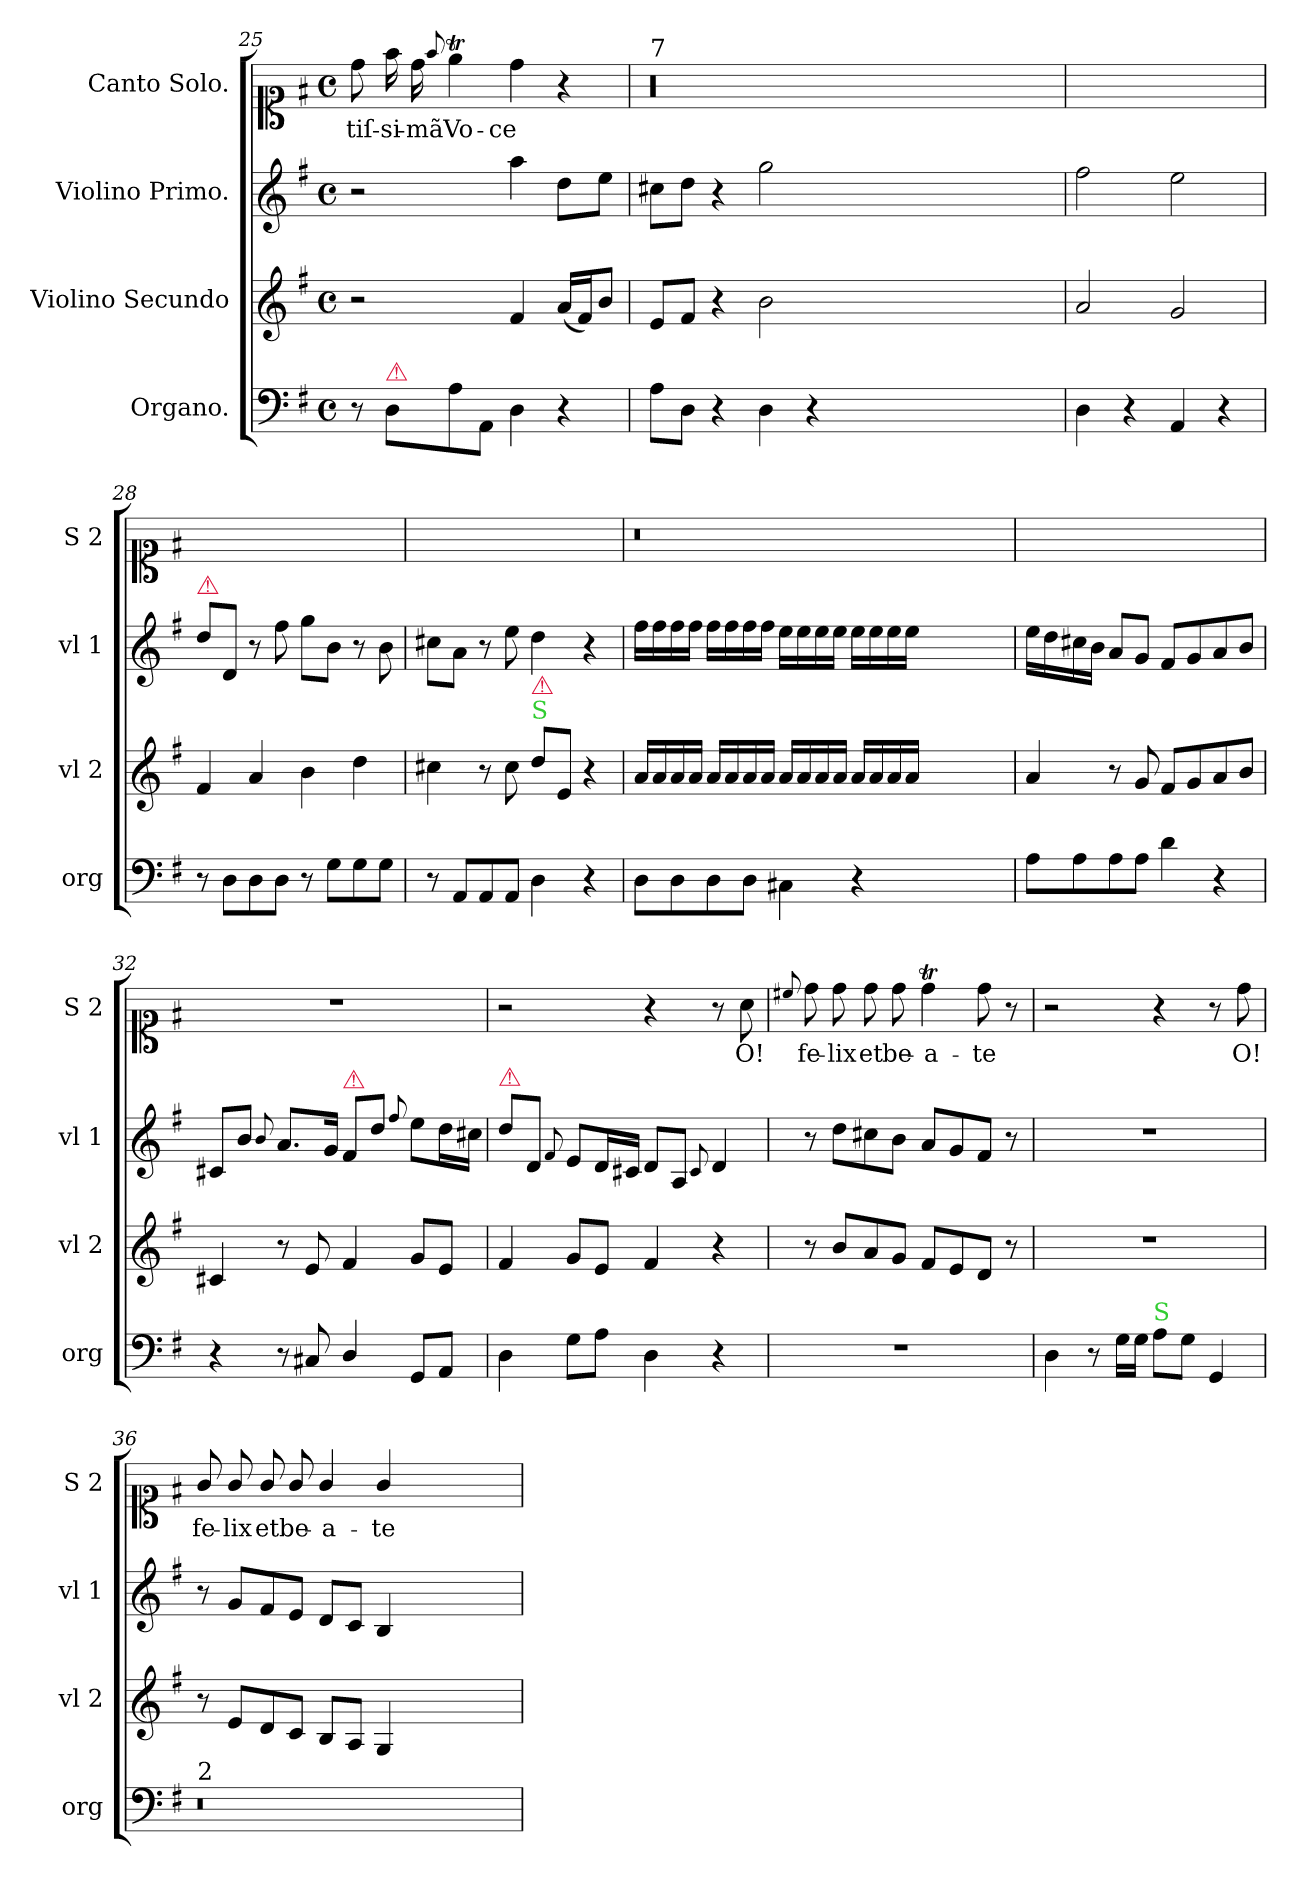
**kern	**dynam	**kern	**dynam	**kern	**dynam	**kern	**text
*part4	*part4	*part3	*part3	*part2	*part2	*part1	*part1
*staff4	*staff4	*staff3	*staff3	*staff2	*staff2	*staff1	*staff1
*I"Organo.	*	*I"Violino Secundo	*	*I"Violino Primo.	*	*I"Canto Solo.	*
*I'org	*	*I'vl 2	*	*I'vl 1	*	*I'S 2	*
*clefF4	*	*clefG2	*	*clefG2	*	*clefC1	*
*k[f#]	*	*k[f#]	*	*k[f#]	*	*k[f#]	*
*M4/4	*	*M4/4	*	*M4/4	*	*M4/4	*
*met(c)	*	*met(c)	*	*met(c)	*	*met(c)	*
=25	=25	=25	=25	=25	=25	=25	=25
8r	.	2r	.	2r	.	8dd	-tiſ-
!LO:TX:a:color=crimson:t=⚠	!	!	!	!	!	!	!
8D\L	.	.	.	.	.	16ff#	-si-
.	.	.	.	.	.	16dd	-mã
.	.	.	.	.	.	8qqff#/	.
8A\	.	.	.	.	.	4eeT	Vo-
8AA/J	.	.	.	.	.	.	.
!	!LO:DY:a	!	!	!	!LO:DY:a	!	!
4D	fortè.	4f#	.	4aa	fortè.	4dd	-ce
4r	.	(<16aLL	.	8ddL	.	4r	.
.	.	16f#J)	.	.	.	.	.
.	.	8bJ	.	8eeJ	.	.	.
=26	=26	=26	=26	=26	=26	=26	=26
!	!	!	!	!	!	!LO:TX:a:t=7	!
8AL	.	8eL	.	8cc#XL	.	00r	.
8DJ	.	8f#J	.	8ddJ	.	.	.
4r	.	4r	.	4r	.	.	.
4D	.	2b	.	2gg	.	.	.
4r	.	.	.	.	.	.	.
0.ryy	.	0.ryy	.	0.ryy	.	.	.
=27	=27	=27	=27	=27	=27	=27	=27
4D	.	2a	.	2ff#	.	1ryy	.
4r	.	.	.	.	.	.	.
4AA	.	2g	.	2ee	.	.	.
4r	.	.	.	.	.	.	.
=28	=28	=28	=28	=28	=28	=28	=28
!	!	!	!	!LO:TX:a:color=crimson:t=⚠	!	!	!
8r	.	4f#	.	8dd\L	.	1ryy	.
8DL	.	.	.	8d/J	.	.	.
8D	.	4a	.	8r	.	.	.
8DJ	.	.	.	8ff#	.	.	.
8r	.	4b	.	8ggL	.	.	.
8GL	.	.	.	8bJ	.	.	.
8G	.	4dd	.	8r	.	.	.
8GJ	.	.	.	8b	.	.	.
=29	=29	=29	=29	=29	=29	=29	=29
8r	.	4cc#X	.	8cc#XL	.	1ryy	.
8AAL	.	.	.	8aJ	.	.	.
8AA	.	8r	.	8r	.	.	.
8AAJ	.	8cc#	.	8ee	.	.	.
!	!	!LO:TX:a:color=limegreen:t=S	!	!	!	!	!
!	!	!LO:TX:a:color=crimson:t=⚠	!	!	!	!	!
4D	.	8dd\L	.	4dd	.	.	.
.	.	8e/J	.	.	.	.	.
4r	.	4r	.	4r	.	.	.
=30	=30	=30	=30	=30	=30	=30	=30
8DL	.	16aLL	.	16ff#LL	.	0r	.
.	.	16a	.	16ff#	.	.	.
8D	.	16a	.	16ff#	.	.	.
.	.	16aJJ	.	16ff#JJ	.	.	.
8D	.	16aLL	.	16ff#LL	.	.	.
.	.	16a	.	16ff#	.	.	.
8DJ	.	16a	.	16ff#	.	.	.
.	.	16aJJ	.	16ff#JJ	.	.	.
4C#X\	.	16aLL	.	16eeLL	.	.	.
.	.	16a	.	16ee	.	.	.
.	.	16a	.	16ee	.	.	.
.	.	16aJJ	.	16eeJJ	.	.	.
4r	.	16aLL	.	16eeLL	.	.	.
.	.	16a	.	16ee	.	.	.
.	.	16a	.	16ee	.	.	.
.	.	16aJJ	.	16eeJJ	.	.	.
1ryy	.	1ryy	.	1ryy	.	.	.
=31	=31	=31	=31	=31	=31	=31	=31
8AL	.	4a	.	16eeLL	.	1ryy	.
.	.	.	.	16dd	.	.	.
8A	.	.	.	16cc#X	.	.	.
.	.	.	.	16bJJ	.	.	.
8A	.	8r	.	8aL	.	.	.
8AJ	.	8g	.	8gJ	.	.	.
4d	.	8f#L	.	8f#L	.	.	.
.	.	8g	.	8g	.	.	.
4r	.	8a	.	8a	.	.	.
.	.	8bJ	.	8bJ	.	.	.
=32	=32	=32	=32	=32	=32	=32	=32
4r	.	4c#X	.	8c#XL	.	1r	.
.	.	.	.	8bJ	.	.	.
.	.	.	.	8qqb/	.	.	.
8r	.	8r	.	8.aL	.	.	.
8C#X	.	8e	.	.	.	.	.
.	.	.	.	16gJk	.	.	.
!	!	!	!	!LO:TX:a:color=crimson:t=⚠	!	!	!
4D/	.	4f#	.	8f#/L	.	.	.
.	.	.	.	8dd\J	.	.	.
.	.	.	.	8qqff#/	.	.	.
8GGL	.	8gL	.	8eeL	.	.	.
8AAJ	.	8eJ	.	16ddL	.	.	.
.	.	.	.	16cc#XJJ	.	.	.
=33	=33	=33	=33	=33	=33	=33	=33
!	!	!	!	!LO:TX:a:color=crimson:t=⚠	!	!	!
4D	.	4f#	.	8dd\L	.	2r	.
.	.	.	.	8d/J	.	.	.
.	.	.	.	8qqf#/	.	.	.
8GL	.	8gL	.	8eL	.	.	.
8AJ	.	8eJ	.	16dL	.	.	.
.	.	.	.	16c#XJJ	.	.	.
4D	.	4f#	.	8dL	.	4r	.
.	.	.	.	8AJ	.	.	.
.	.	.	.	8qqc#/	.	.	.
4r	.	4r	.	4d	.	8r	.
.	.	.	.	.	.	8a	O!
=34	=34	=34	=34	=34	=34	=34	=34
.	.	.	.	.	.	8qqcc#X/	.
1r	.	8r	.	8r	.	8dd	fe-
!	!	!	!LO:DY:a	!	!LO:DY:a	!	!
.	.	8bL	piano.	8ddL	piano.	8dd	-lix
.	.	8a	.	8cc#X	.	8dd	et
.	.	8gJ	.	8bJ	.	8dd	be-
.	.	8f#L	.	8aL	.	4ddT	-a-
.	.	8e	.	8g	.	.	.
.	.	8dJ	.	8f#J	.	8dd	-te
.	.	8r	.	8r	.	8r	.
=35	=35	=35	=35	=35	=35	=35	=35
4D	.	1r	.	1r	.	2r	.
8r	.	.	.	.	.	.	.
16GLL	.	.	.	.	.	.	.
16GJJ	.	.	.	.	.	.	.
!LO:TX:a:color=limegreen:t=S	!	!	!	!	!	!	!
8AL	.	.	.	.	.	4r	.
8GJ	.	.	.	.	.	.	.
4GG	.	.	.	.	.	8r	.
!	!	!	!	!	!	!	!LO:LY:i
.	.	.	.	.	.	8dd	O!
=36	=36	=36	=36	=36	=36	=36	=36
!LO:TX:a:t=2	!	!	!	!	!	!	!
!	!	!	!	!	!	!	!LO:LY:i
0r	.	8r	.	8r	.	8g/	fe-
!	!	!	!	!	!	!	!LO:LY:i
.	.	8eL	.	8gL	.	8g/	-lix
!	!	!	!	!	!	!	!LO:LY:i
.	.	8d	.	8f#	.	8g/	et
!	!	!	!	!	!	!	!LO:LY:i
.	.	8cJ	.	8eJ	.	8g/	be-
!	!	!	!	!	!	!	!LO:LY:i
.	.	8BL	.	8dL	.	4g/	-a-
.	.	8AJ	.	8cJ	.	.	.
!	!	!	!	!	!	!	!LO:LY:i
.	.	4G	.	4B	.	4g/	-te
.	.	1ryy	.	1ryy	.	1ryy	.
=	=	=	=	=	=	=	=
*-	*-	*-	*-	*-	*-	*-	*-
